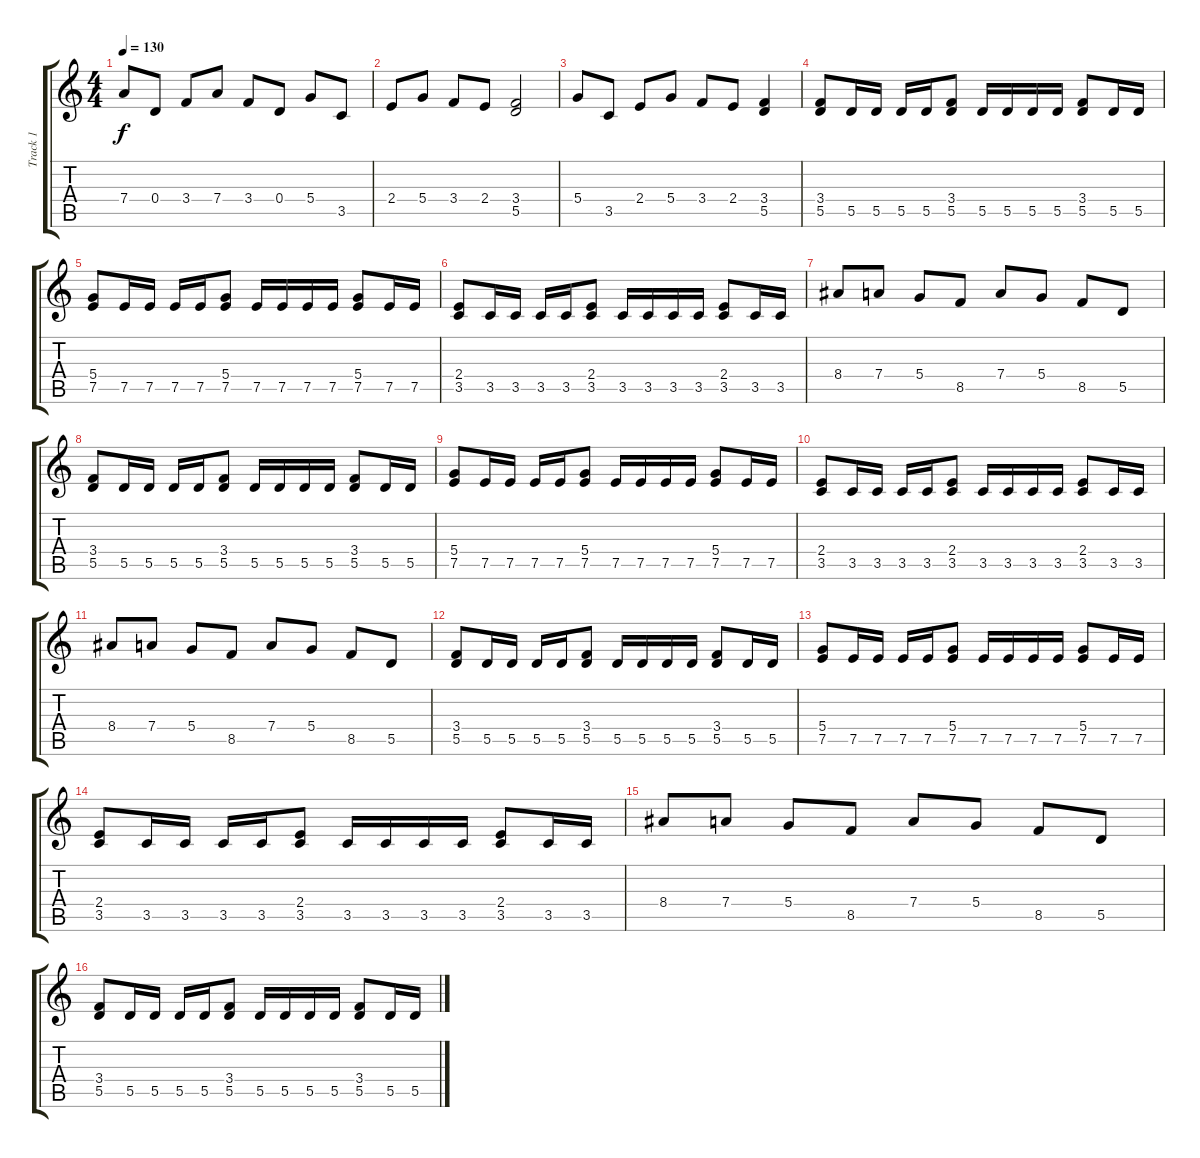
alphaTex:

\track ("Track 1" "Track 1") {instrument electricguitarclean}
\staff {score tabs}
\tuning (E4 B3 G3 D3 A2 E2) {hide}
\ts (4 4)
\tempo 130
\clef g2
\ks c
7.4.8{dy f} 0.4.8 3.4.8 7.4.8 3.4.8 0.4.8 5.4.8 3.5.8 |
2.4.8 5.4.8 3.4.8 2.4.8 (3.4 5.5).2 |
5.4.8 3.5.8 2.4.8 5.4.8 3.4.8 2.4.8 (3.4 5.5).4 |
(3.4 5.5).8 5.5.16 5.5.16 5.5.16 5.5.16 (3.4 5.5).8 5.5.16 5.5.16 5.5.16 5.5.16 (3.4 5.5).8 5.5.16 5.5.16 |
(5.4 7.5).8 7.5.16 7.5.16 7.5.16 7.5.16 (5.4 7.5).8 7.5.16 7.5.16 7.5.16 7.5.16 (5.4 7.5).8 7.5.16 7.5.16 |
(2.4 3.5).8 3.5.16 3.5.16 3.5.16 3.5.16 (2.4 3.5).8 3.5.16 3.5.16 3.5.16 3.5.16 (2.4 3.5).8 3.5.16 3.5.16 |
8.4.8 7.4.8 5.4.8 8.5.8 7.4.8 5.4.8 8.5.8 5.5.8 |
(3.4 5.5).8 5.5.16 5.5.16 5.5.16 5.5.16 (3.4 5.5).8 5.5.16 5.5.16 5.5.16 5.5.16 (3.4 5.5).8 5.5.16 5.5.16 |
(5.4 7.5).8 7.5.16 7.5.16 7.5.16 7.5.16 (5.4 7.5).8 7.5.16 7.5.16 7.5.16 7.5.16 (5.4 7.5).8 7.5.16 7.5.16 |
(2.4 3.5).8 3.5.16 3.5.16 3.5.16 3.5.16 (2.4 3.5).8 3.5.16 3.5.16 3.5.16 3.5.16 (2.4 3.5).8 3.5.16 3.5.16 |
8.4.8 7.4.8 5.4.8 8.5.8 7.4.8 5.4.8 8.5.8 5.5.8 |
(3.4 5.5).8 5.5.16 5.5.16 5.5.16 5.5.16 (3.4 5.5).8 5.5.16 5.5.16 5.5.16 5.5.16 (3.4 5.5).8 5.5.16 5.5.16 |
(5.4 7.5).8 7.5.16 7.5.16 7.5.16 7.5.16 (5.4 7.5).8 7.5.16 7.5.16 7.5.16 7.5.16 (5.4 7.5).8 7.5.16 7.5.16 |
(2.4 3.5).8 3.5.16 3.5.16 3.5.16 3.5.16 (2.4 3.5).8 3.5.16 3.5.16 3.5.16 3.5.16 (2.4 3.5).8 3.5.16 3.5.16 |
8.4.8 7.4.8 5.4.8 8.5.8 7.4.8 5.4.8 8.5.8 5.5.8 |
(3.4 5.5).8 5.5.16 5.5.16 5.5.16 5.5.16 (3.4 5.5).8 5.5.16 5.5.16 5.5.16 5.5.16 (3.4 5.5).8 5.5.16 5.5.16
